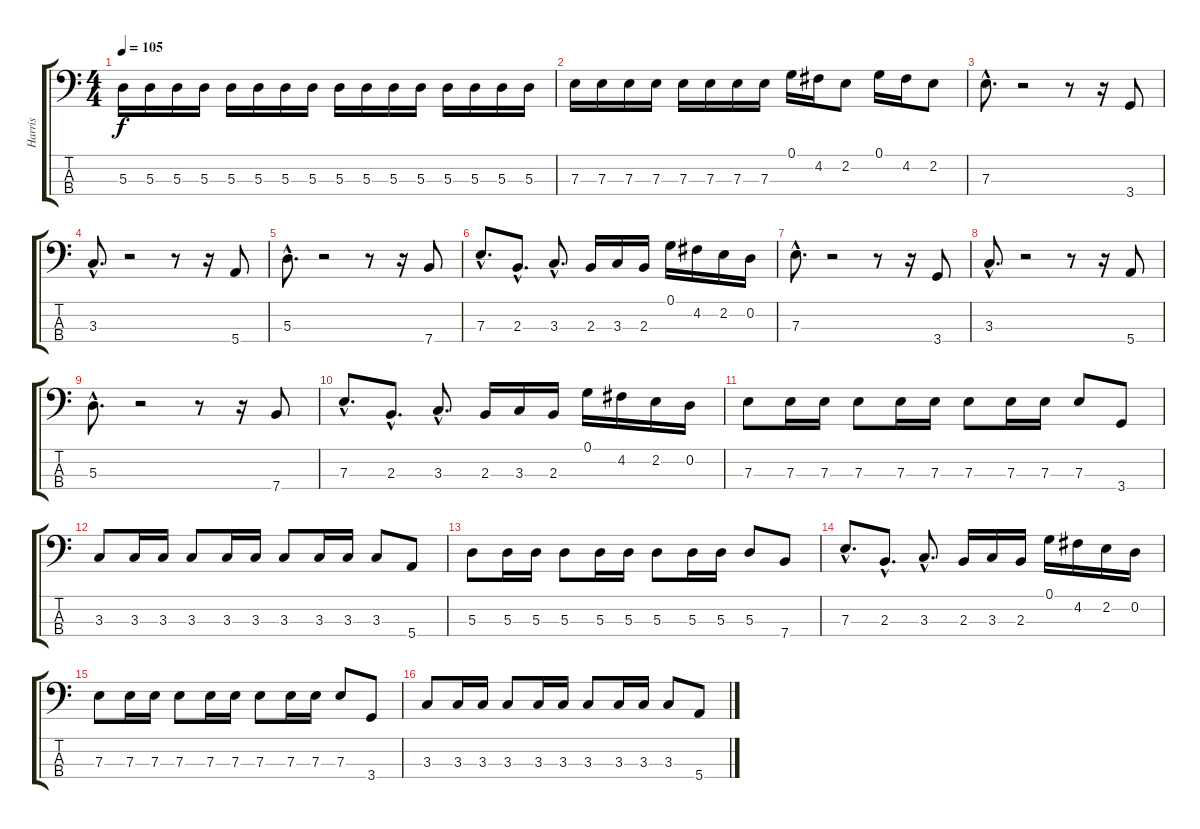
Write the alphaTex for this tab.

\track ("Harris" "Harris") {instrument electricbassfinger}
\staff {score tabs}
\tuning (G2 D2 A1 E1) {hide}
\ts (4 4)
\tempo 105
\clef f4
\ks c
5.3.16{dy f} 5.3.16 5.3.16 5.3.16 5.3.16 5.3.16 5.3.16 5.3.16 5.3.16 5.3.16 5.3.16 5.3.16 5.3.16 5.3.16 5.3.16 5.3.16 |
7.3.16 7.3.16 7.3.16 7.3.16 7.3.16 7.3.16 7.3.16 7.3.16 0.1.16 4.2.16 2.2.8 0.1.16 4.2.16 2.2.8 |
7.3{hac}.8{d} r.2 r.8 r.16 3.4.8 |
3.3{hac}.8{d} r.2 r.8 r.16 5.4.8 |
5.3{hac}.8{d} r.2 r.8 r.16 7.4.8 |
7.3{hac}.8{d} 2.3{hac}.8{d} 3.3{hac}.8{d} 2.3.16 3.3.16 2.3.16 0.1.16 4.2.16 2.2.16 0.2.16 |
7.3{hac}.8{d} r.2 r.8 r.16 3.4.8 |
3.3{hac}.8{d} r.2 r.8 r.16 5.4.8 |
5.3{hac}.8{d} r.2 r.8 r.16 7.4.8 |
7.3{hac}.8{d} 2.3{hac}.8{d} 3.3{hac}.8{d} 2.3.16 3.3.16 2.3.16 0.1.16 4.2.16 2.2.16 0.2.16 |
7.3.8 7.3.16 7.3.16 7.3.8 7.3.16 7.3.16 7.3.8 7.3.16 7.3.16 7.3.8 3.4.8 |
3.3.8 3.3.16 3.3.16 3.3.8 3.3.16 3.3.16 3.3.8 3.3.16 3.3.16 3.3.8 5.4.8 |
5.3.8 5.3.16 5.3.16 5.3.8 5.3.16 5.3.16 5.3.8 5.3.16 5.3.16 5.3.8 7.4.8 |
7.3{hac}.8{d} 2.3{hac}.8{d} 3.3{hac}.8{d} 2.3.16 3.3.16 2.3.16 0.1.16 4.2.16 2.2.16 0.2.16 |
7.3.8 7.3.16 7.3.16 7.3.8 7.3.16 7.3.16 7.3.8 7.3.16 7.3.16 7.3.8 3.4.8 |
3.3.8 3.3.16 3.3.16 3.3.8 3.3.16 3.3.16 3.3.8 3.3.16 3.3.16 3.3.8 5.4.8
